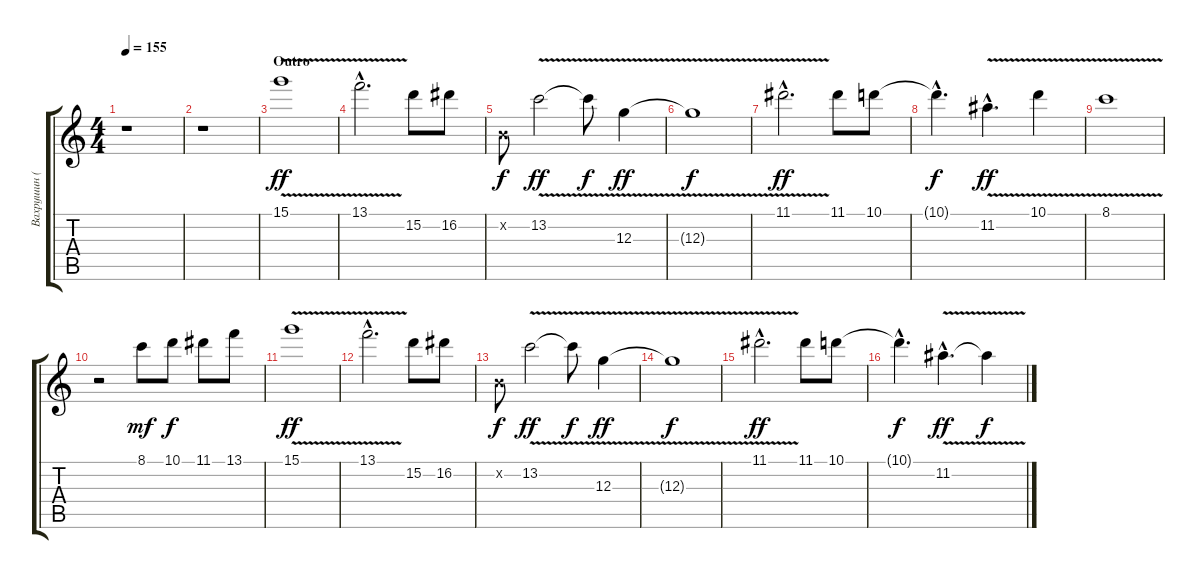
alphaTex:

\track ("Вахрушин (Соло)" "Вахрушин (") {instrument distortionguitar}
\staff {score tabs}
\tuning (E4 B3 G3 D3 A2 E2) {hide}
\ts (4 4)
\tempo 155
\clef g2
\ks c
r.1{dy mp} |
r.1 |
\section ("" "Outro")
15.1{v}.1{dy ff} |
13.1{v hac}.2{d} 15.2.8 16.2.8 |
0.2{x}.8{dy f} 13.2{v}.2{dy ff} 13.2{t}.8{dy f} 12.3{v}.4{dy ff} |
12.3{t}.1{dy f} |
11.1{v hac}.2{d dy ff} 11.1.8 10.1.8 |
10.1{hac t}.4{d dy f} 11.2{v hac}.4{d dy ff} 10.1{v}.4 |
8.1{v}.1 |
r.2 8.1.8{dy mf} 10.1.8{dy f} 11.1.8 13.1.8 |
15.1{v}.1{dy ff} |
13.1{v hac}.2{d} 15.2.8 16.2.8 |
0.2{x}.8{dy f} 13.2{v}.2{dy ff} 13.2{t}.8{dy f} 12.3{v}.4{dy ff} |
12.3{t}.1{dy f} |
11.1{v hac}.2{d dy ff} 11.1.8 10.1.8 |
10.1{hac t}.4{d dy f} 11.2{v hac}.4{d dy ff} 11.2{t}.4{dy f}
